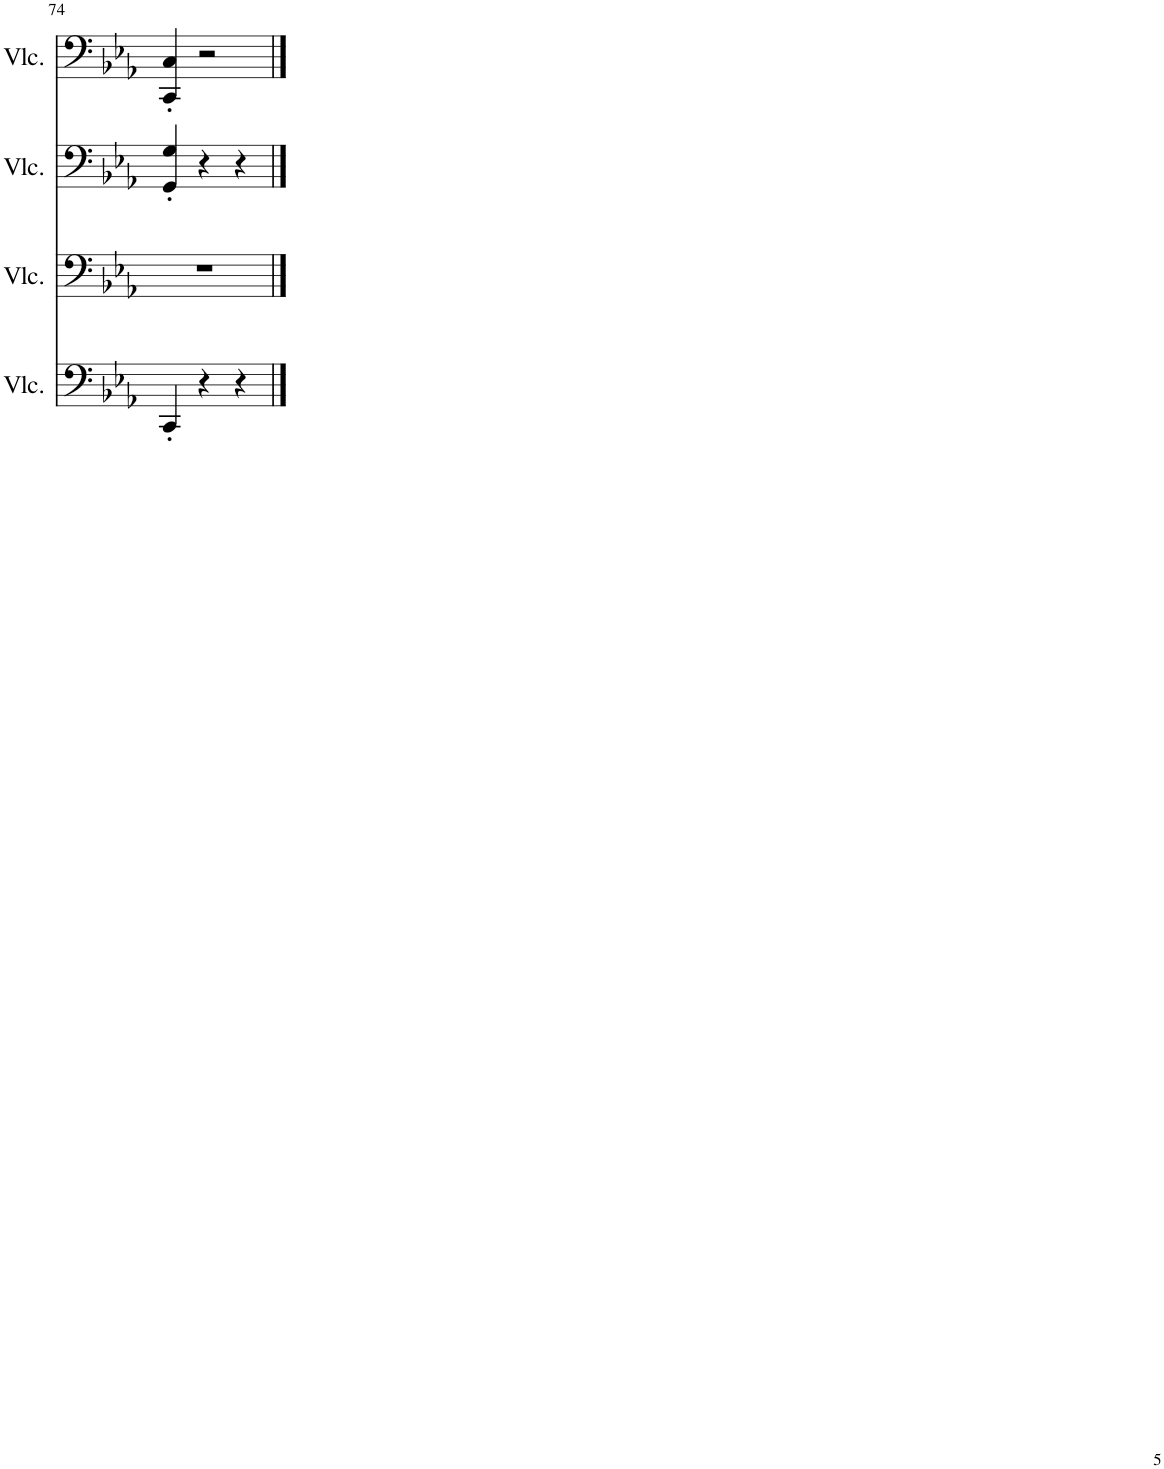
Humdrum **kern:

**kern	**kern	**kern	**kern
*part4	*part3	*part2	*part1
*staff4	*staff3	*staff2	*staff1
*I"Violoncello	*I"Violoncello	*I"Violoncello	*I"Violoncello
*I'Vlc.	*I'Vlc.	*I'Vlc.	*I'Vlc.
!!LO:PB:g=z
*clefF4	*clefF4	*clefF4	*clefF4
*k[b-e-a-]	*k[b-e-a-]	*k[b-e-a-]	*k[b-e-a-]
*M3/4	*M3/4	*M3/4	*M3/4
=74	=74	=74	=74
4CC'/	2.r	4GG/' 4G/'	4CC/' 4C/'
4r	.	4r	2r
4r	.	4r	.
==	==	==	==
*-	*-	*-	*-
